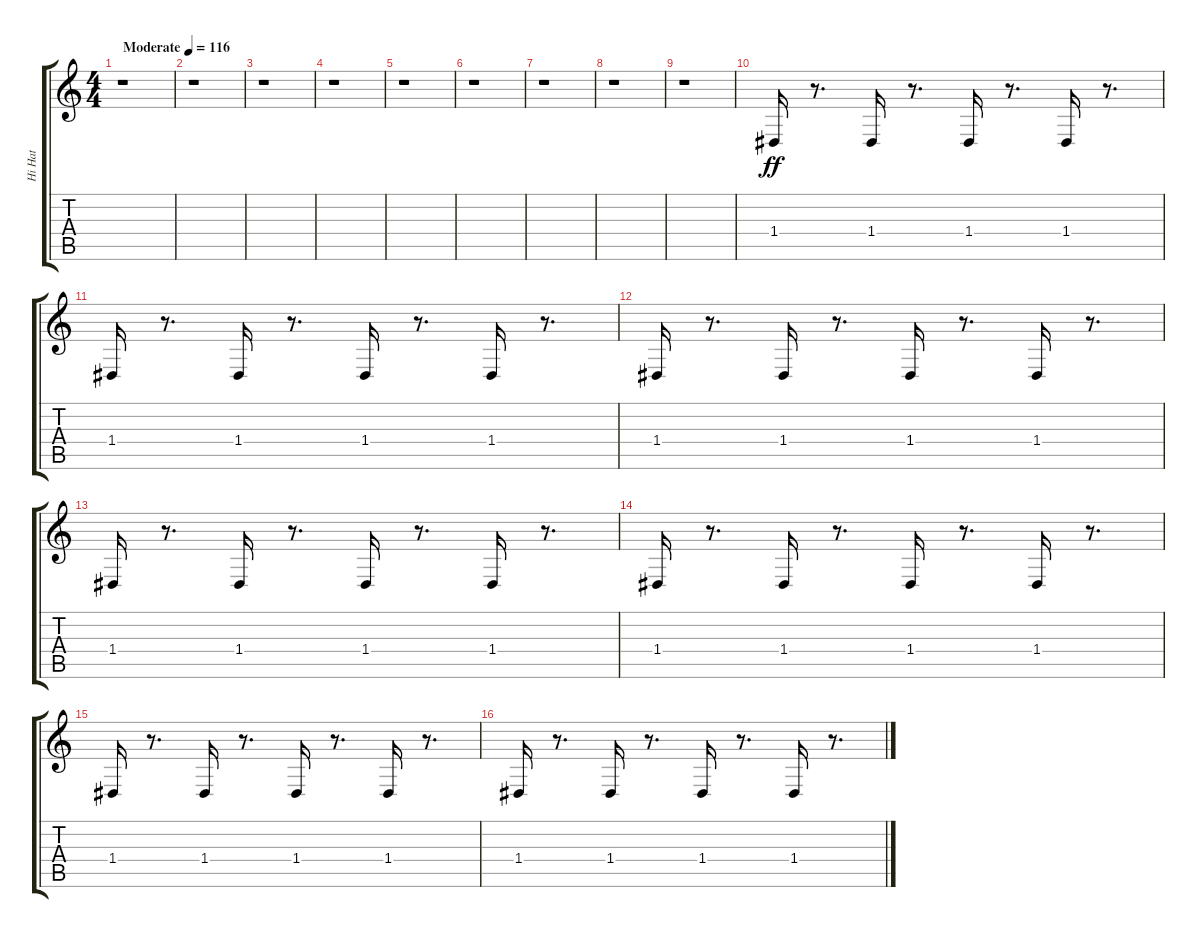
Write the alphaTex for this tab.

\track ("Hi Hat" "Hi Hat") {instrument percussiveorgan}
\staff {score tabs}
\tuning (E4 B3 Gb3 D3 A2 E2) {hide}
\ts (4 4)
\tempo (116 "Moderate")
\clef g2
\ks c
r.1{dy ff instrument percussiveorgan} |
r.1 |
r.1 |
r.1 |
r.1 |
r.1 |
r.1 |
r.1 |
r.1 |
1.4.16 r.8{d} 1.4.16 r.8{d} 1.4.16 r.8{d} 1.4.16 r.8{d} |
1.4.16 r.8{d} 1.4.16 r.8{d} 1.4.16 r.8{d} 1.4.16 r.8{d} |
1.4.16 r.8{d} 1.4.16 r.8{d} 1.4.16 r.8{d} 1.4.16 r.8{d} |
1.4.16 r.8{d} 1.4.16 r.8{d} 1.4.16 r.8{d} 1.4.16 r.8{d} |
1.4.16 r.8{d} 1.4.16 r.8{d} 1.4.16 r.8{d} 1.4.16 r.8{d} |
1.4.16 r.8{d} 1.4.16 r.8{d} 1.4.16 r.8{d} 1.4.16 r.8{d} |
1.4.16 r.8{d} 1.4.16 r.8{d} 1.4.16 r.8{d} 1.4.16 r.8{d}
